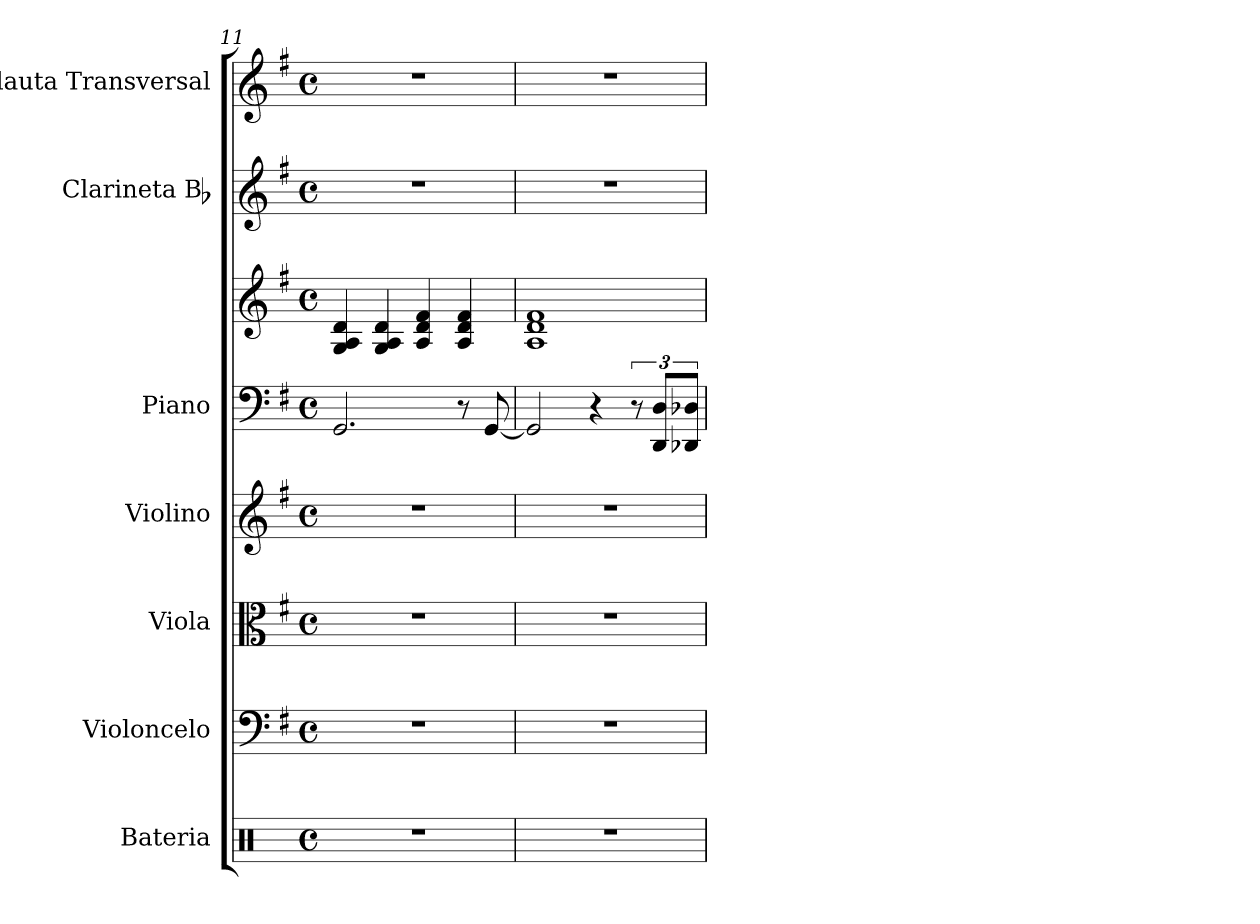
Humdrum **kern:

**kern	**kern	**kern	**kern	**kern	**kern	**kern	**kern
*part7	*part6	*part5	*part4	*part3	*part3	*part2	*part1
*staff8	*staff7	*staff6	*staff5	*staff4	*staff3	*staff2	*staff1
*I"Bateria	*I"Violoncelo	*I"Viola	*I"Violino	*I"Piano	*	*I"Clarineta Bb	*I"Flauta Transversal
*I'Bat.	*I'Vc.	*I'Vla	*I'Vln.	*I'Pno	*	*I'Cl. Bb	*I'Fl.
*clefX	*clefF4	*clefC3	*clefG2	*clefF4	*clefG2	*clefG2	*clefG2
*	*	*	*	*	*	*ITrd1c2	*
*k[]	*k[f#]	*k[f#]	*k[f#]	*k[f#]	*k[f#]	*k[b-]	*k[f#]
*M4/4	*M4/4	*M4/4	*M4/4	*M4/4	*M4/4	*M4/4	*M4/4
*met(c)	*met(c)	*met(c)	*met(c)	*met(c)	*met(c)	*met(c)	*met(c)
=11	=11	=11	=11	=11	=11	=11	=11
1r	1r	1r	1r	2.GG/	4G/ 4A/ 4d/	1r	1r
.	.	.	.	.	4G/ 4A/ 4d/	.	.
.	.	.	.	.	4A/ 4d/ 4f#/	.	.
.	.	.	.	8r	4A/ 4d/ 4f#/	.	.
.	.	.	.	[8GG/	.	.	.
=12	=12	=12	=12	=12	=12	=12	=12
1r	1r	1r	1r	2GG/]	1A 1d 1f#	1r	1r
.	.	.	.	4r	.	.	.
.	.	.	.	12r	.	.	.
.	.	.	.	12DD/ 12D/L	.	.	.
.	.	.	.	12DD-X/ 12D-X/J	.	.	.
=	=	=	=	=	=	=	=
*-	*-	*-	*-	*-	*-	*-	*-
